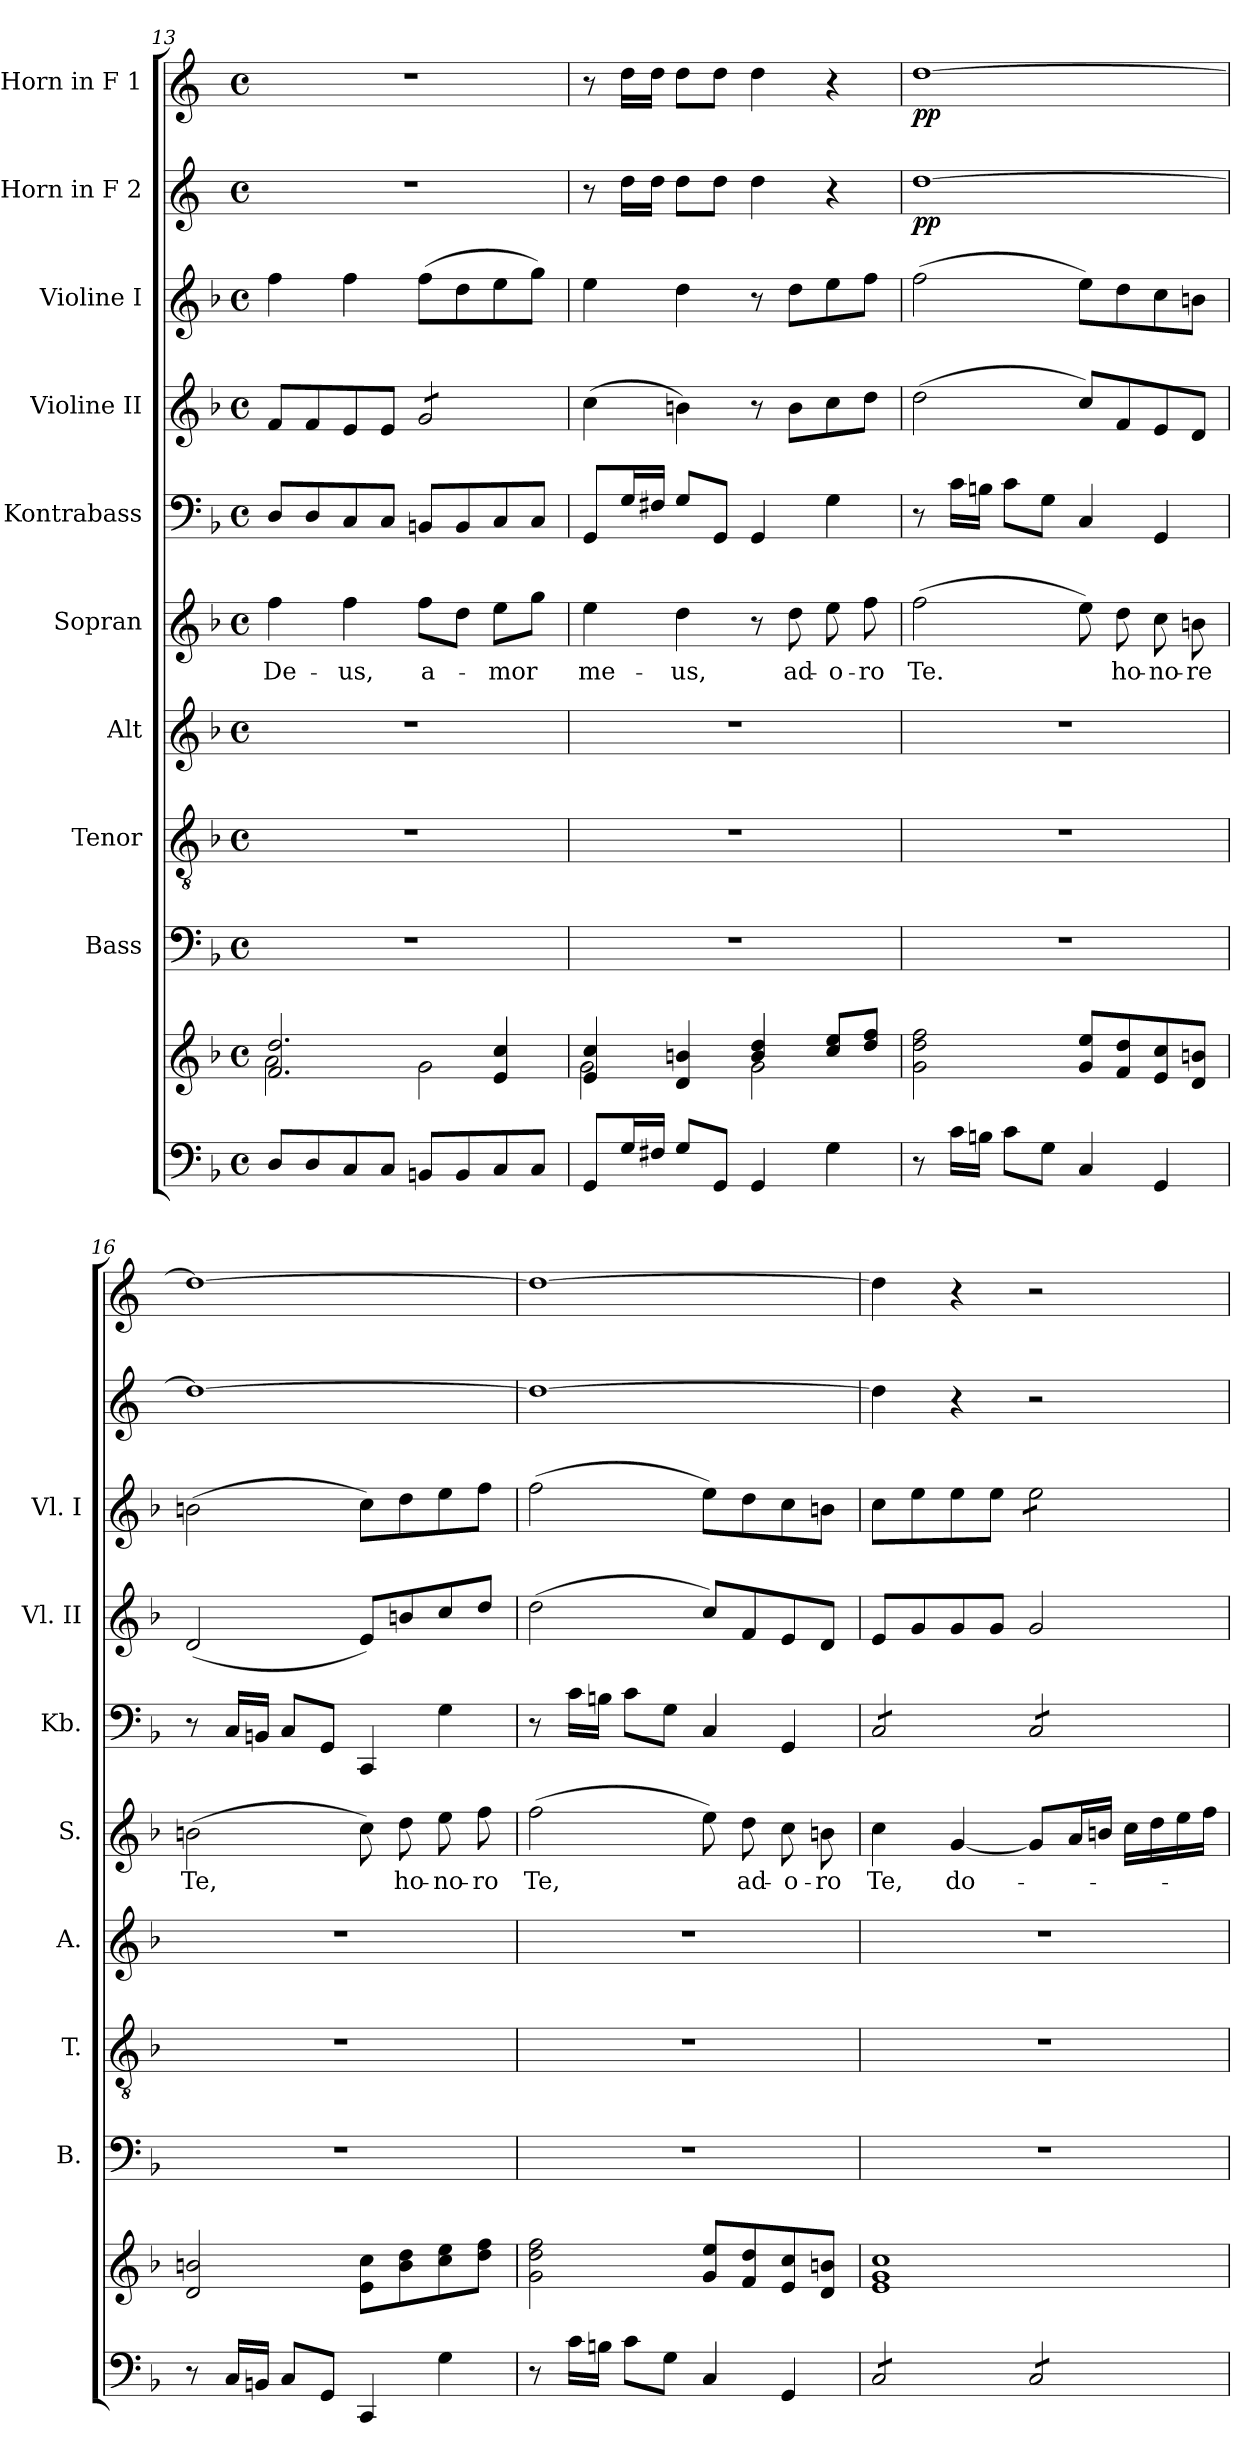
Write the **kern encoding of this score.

**kern	**kern	**kern	**kern	**kern	**kern	**text	**kern	**kern	**kern	**kern	**dynam	**kern	**dynam
*part10	*part10	*part9	*part8	*part7	*part6	*part6	*part5	*part4	*part3	*part2	*part2	*part1	*part1
*staff11	*staff10	*staff9	*staff8	*staff7	*staff6	*staff6	*staff5	*staff4	*staff3	*staff2	*staff2	*staff1	*staff1
*	*	*I"Bass	*I"Tenor	*I"Alt	*I"Sopran	*	*I"Kontrabass	*I"Violine II	*I"Violine I	*I"Horn in F 2	*	*I"Horn in F 1	*
*	*	*I'B.	*I'T.	*I'A.	*I'S.	*	*I'Kb.	*I'Vl. II	*I'Vl. I	*	*	*	*
!!LO:PB:g=z
*clefF4	*clefG2	*clefF4	*clefGv2	*clefG2	*clefG2	*	*clefF4	*clefG2	*clefG2	*clefG2	*	*clefG2	*
*	*	*	*	*	*	*	*ITrd7c12	*	*	*ITrd4c7	*	*ITrd4c7	*
*k[b-]	*k[b-]	*k[b-]	*k[b-]	*k[b-]	*k[b-]	*	*k[b-]	*k[b-]	*k[b-]	*k[b-]	*	*k[b-]	*
*F:	*F:	*F:	*F:	*F:	*F:	*	*F:	*F:	*F:	*F:	*	*F:	*
*M4/4	*M4/4	*M4/4	*M4/4	*M4/4	*M4/4	*	*M4/4	*M4/4	*M4/4	*M4/4	*	*M4/4	*
*met(c)	*met(c)	*met(c)	*met(c)	*met(c)	*met(c)	*	*met(c)	*met(c)	*met(c)	*met(c)	*	*met(c)	*
=13	=13	=13	=13	=13	=13	=13	=13	=13	=13	=13	=13	=13	=13
*	*^	*	*	*	*	*	*	*	*	*	*	*	*
!	!	!	!	!	!	!	!LO:LY:b	!	!	!	!	!	!	!
8D/L	2.f/ 2.dd/	2a\	1r	1r	1r	4ff\	De-	8DD/L	8f/L	4ff\	1r	.	1r	.
8D/	.	.	.	.	.	.	.	8DD/	8f/	.	.	.	.	.
!	!	!	!	!	!	!	!LO:LY:b	!	!	!	!	!	!	!
8C/	.	.	.	.	.	4ff\	-us,	8CC/	8e/	4ff\	.	.	.	.
8C/J	.	.	.	.	.	.	.	8CC/J	8e/J	.	.	.	.	.
!	!	!	!	!	!	!	!LO:LY:b	!	!	!	!	!	!	!
*	*	*	*	*	*	*	*	*	*tremolo	*	*	*	*	*
8BBn/L	.	2g\	.	.	.	8ff\L	a-	8BBBn/L	8g/L	(>8ff\L	.	.	.	.
8BB/	.	.	.	.	.	8dd\J	.	8BBB/	8g/	8dd\	.	.	.	.
!	!	!	!	!	!	!	!LO:LY:b	!	!	!	!	!	!	!
8C/	4e/ 4cc/	.	.	.	.	8ee\L	-mor	8CC/	8g/	8ee\	.	.	.	.
8C/J	.	.	.	.	.	8gg\J	.	8CC/J	8g/J	8gg\J)	.	.	.	.
*	*	*	*	*	*	*	*	*	*Xtremolo	*	*	*	*	*
=14	=14	=14	=14	=14	=14	=14	=14	=14	=14	=14	=14	=14	=14	=14
!	!	!	!	!	!	!	!LO:LY:b	!	!	!	!	!	!	!
8GG/L	4e/ 4cc/	2g\	1r	1r	1r	4ee\	me-	8GGG/L	(>4cc\	4ee\	8r	.	8r	.
16G/L	.	.	.	.	.	.	.	16GG/L	.	.	16g\LL	.	16g\LL	.
16F#X/JJ	.	.	.	.	.	.	.	16FF#X/JJ	.	.	16g\JJ	.	16g\JJ	.
!	!	!	!	!	!	!	!LO:LY:b	!	!	!	!	!	!	!
8G/L	4d/ 4bn/	.	.	.	.	4dd\	-us,	8GG/L	4bn\)	4dd\	8g\L	.	8g\L	.
8GG/J	.	.	.	.	.	.	.	8GGG/J	.	.	8g\J	.	8g\J	.
4GG/	4b/ 4dd/	2g\	.	.	.	8r	.	4GGG/	8r	8r	4g\	.	4g\	.
!	!	!	!	!	!	!	!LO:LY:b	!	!	!	!	!	!	!
.	.	.	.	.	.	8dd\	ad-	.	8b\L	8dd\L	.	.	.	.
!	!	!	!	!	!	!	!LO:LY:b	!	!	!	!	!	!	!
4G\	8cc/ 8ee/L	.	.	.	.	8ee\	-o-	4GG\	8cc\	8ee\	4r	.	4r	.
!	!	!	!	!	!	!	!LO:LY:b	!	!	!	!	!	!	!
.	8dd/ 8ff/J	.	.	.	.	8ff\	-ro	.	8dd\J	8ff\J	.	.	.	.
*	*v	*v	*	*	*	*	*	*	*	*	*	*	*	*
=15	=15	=15	=15	=15	=15	=15	=15	=15	=15	=15	=15	=15	=15
!	!	!	!	!	!	!LO:LY:b	!	!	!	!	!LO:DY:b	!	!LO:DY:b
8r	2g\ 2dd\ 2ff\	1r	1r	1r	(>2ff\	Te.	8r	(>2dd\	(>2ff\	[1g	pp	[1g	pp
16c\LL	.	.	.	.	.	.	16C\LL	.	.	.	.	.	.
16Bn\JJ	.	.	.	.	.	.	16BBn\JJ	.	.	.	.	.	.
8c\L	.	.	.	.	.	.	8C\L	.	.	.	.	.	.
8G\J	.	.	.	.	.	.	8GG\J	.	.	.	.	.	.
4C/	8g/ 8ee/L	.	.	.	8ee\)	.	4CC/	8cc/L)	8ee\L)	.	.	.	.
!	!	!	!	!	!	!LO:LY:b	!	!	!	!	!	!	!
.	8f/ 8dd/	.	.	.	8dd\	ho-	.	8f/	8dd\	.	.	.	.
!	!	!	!	!	!	!LO:LY:b	!	!	!	!	!	!	!
4GG/	8e/ 8cc/	.	.	.	8cc\	-no-	4GGG/	8e/	8cc\	.	.	.	.
!	!	!	!	!	!	!LO:LY:b	!	!	!	!	!	!	!
.	8d/ 8bn/J	.	.	.	8bn\	-re	.	8d/J	8bn\J	.	.	.	.
=16	=16	=16	=16	=16	=16	=16	=16	=16	=16	=16	=16	=16	=16
!	!	!	!	!	!	!LO:LY:b	!	!	!	!	!	!	!
8r	2d/ 2bn/	1r	1r	1r	(>2bn\	Te,	8r	(<2d/	(>2bn\	1g_	.	1g_	.
16C/LL	.	.	.	.	.	.	16CC/LL	.	.	.	.	.	.
16BBn/JJ	.	.	.	.	.	.	16BBBn/JJ	.	.	.	.	.	.
8C/L	.	.	.	.	.	.	8CC/L	.	.	.	.	.	.
8GG/J	.	.	.	.	.	.	8GGG/J	.	.	.	.	.	.
4CC/	8e\ 8cc\L	.	.	.	8cc\)	.	4CCC/	8e/L)	8cc\L)	.	.	.	.
!	!	!	!	!	!	!LO:LY:b	!	!	!	!	!	!	!
.	8b\ 8dd\	.	.	.	8dd\	ho-	.	8bn/	8dd\	.	.	.	.
!	!	!	!	!	!	!LO:LY:b	!	!	!	!	!	!	!
4G\	8cc\ 8ee\	.	.	.	8ee\	-no-	4GG\	8cc/	8ee\	.	.	.	.
!	!	!	!	!	!	!LO:LY:b	!	!	!	!	!	!	!
.	8dd\ 8ff\J	.	.	.	8ff\	-ro	.	8dd/J	8ff\J	.	.	.	.
!!LO:PB:g=z
=17	=17	=17	=17	=17	=17	=17	=17	=17	=17	=17	=17	=17	=17
!	!	!	!	!	!	!LO:LY:b	!	!	!	!	!	!	!
8r	2g\ 2dd\ 2ff\	1r	1r	1r	(>2ff\	Te,	8r	(>2dd\	(>2ff\	1g_	.	1g_	.
16c\LL	.	.	.	.	.	.	16C\LL	.	.	.	.	.	.
16Bn\JJ	.	.	.	.	.	.	16BBn\JJ	.	.	.	.	.	.
8c\L	.	.	.	.	.	.	8C\L	.	.	.	.	.	.
8G\J	.	.	.	.	.	.	8GG\J	.	.	.	.	.	.
4C/	8g/ 8ee/L	.	.	.	8ee\)	.	4CC/	8cc/L)	8ee\L)	.	.	.	.
!	!	!	!	!	!	!LO:LY:b	!	!	!	!	!	!	!
.	8f/ 8dd/	.	.	.	8dd\	ad-	.	8f/	8dd\	.	.	.	.
!	!	!	!	!	!	!LO:LY:b	!	!	!	!	!	!	!
4GG/	8e/ 8cc/	.	.	.	8cc\	-o-	4GGG/	8e/	8cc\	.	.	.	.
!	!	!	!	!	!	!LO:LY:b	!	!	!	!	!	!	!
.	8d/ 8bn/J	.	.	.	8bn\	-ro	.	8d/J	8bn\J	.	.	.	.
=18	=18	=18	=18	=18	=18	=18	=18	=18	=18	=18	=18	=18	=18
!	!	!	!	!	!	!LO:LY:b	!	!	!	!	!	!	!
*tremolo	*	*	*	*	*	*	*	*	*	*	*	*	*
*	*	*	*	*	*	*	*tremolo	*	*	*	*	*	*
8C/L	1e 1g 1cc	1r	1r	1r	4cc\	Te,	8CC/L	8e/L	8cc\L	4g\]	.	4g\]	.
8C/	.	.	.	.	.	.	8CC/	8g/	8ee\	.	.	.	.
!	!	!	!	!	!	!LO:LY:b	!	!	!	!	!	!	!
8C/	.	.	.	.	[4g/	do-	8CC/	8g/	8ee\	4r	.	4r	.
8C/J	.	.	.	.	.	.	8CC/J	8g/J	8ee\J	.	.	.	.
*	*	*	*	*	*	*	*	*	*tremolo	*	*	*	*
8C/L	.	.	.	.	8g/L]	.	8CC/L	2g/	8ee\L	2r	.	2r	.
8C/	.	.	.	.	16a/L	.	8CC/	.	8ee\	.	.	.	.
.	.	.	.	.	16bn/JJ	.	.	.	.	.	.	.	.
8C/	.	.	.	.	16cc\LL	.	8CC/	.	8ee\	.	.	.	.
.	.	.	.	.	16dd\	.	.	.	.	.	.	.	.
8C/J	.	.	.	.	16ee\	.	8CC/J	.	8ee\J	.	.	.	.
*	*	*	*	*	*	*	*	*	*Xtremolo	*	*	*	*
*	*	*	*	*	*	*	*Xtremolo	*	*	*	*	*	*
*Xtremolo	*	*	*	*	*	*	*	*	*	*	*	*	*
.	.	.	.	.	16ff\JJ	.	.	.	.	.	.	.	.
=	=	=	=	=	=	=	=	=	=	=	=	=	=
*-	*-	*-	*-	*-	*-	*-	*-	*-	*-	*-	*-	*-	*-
